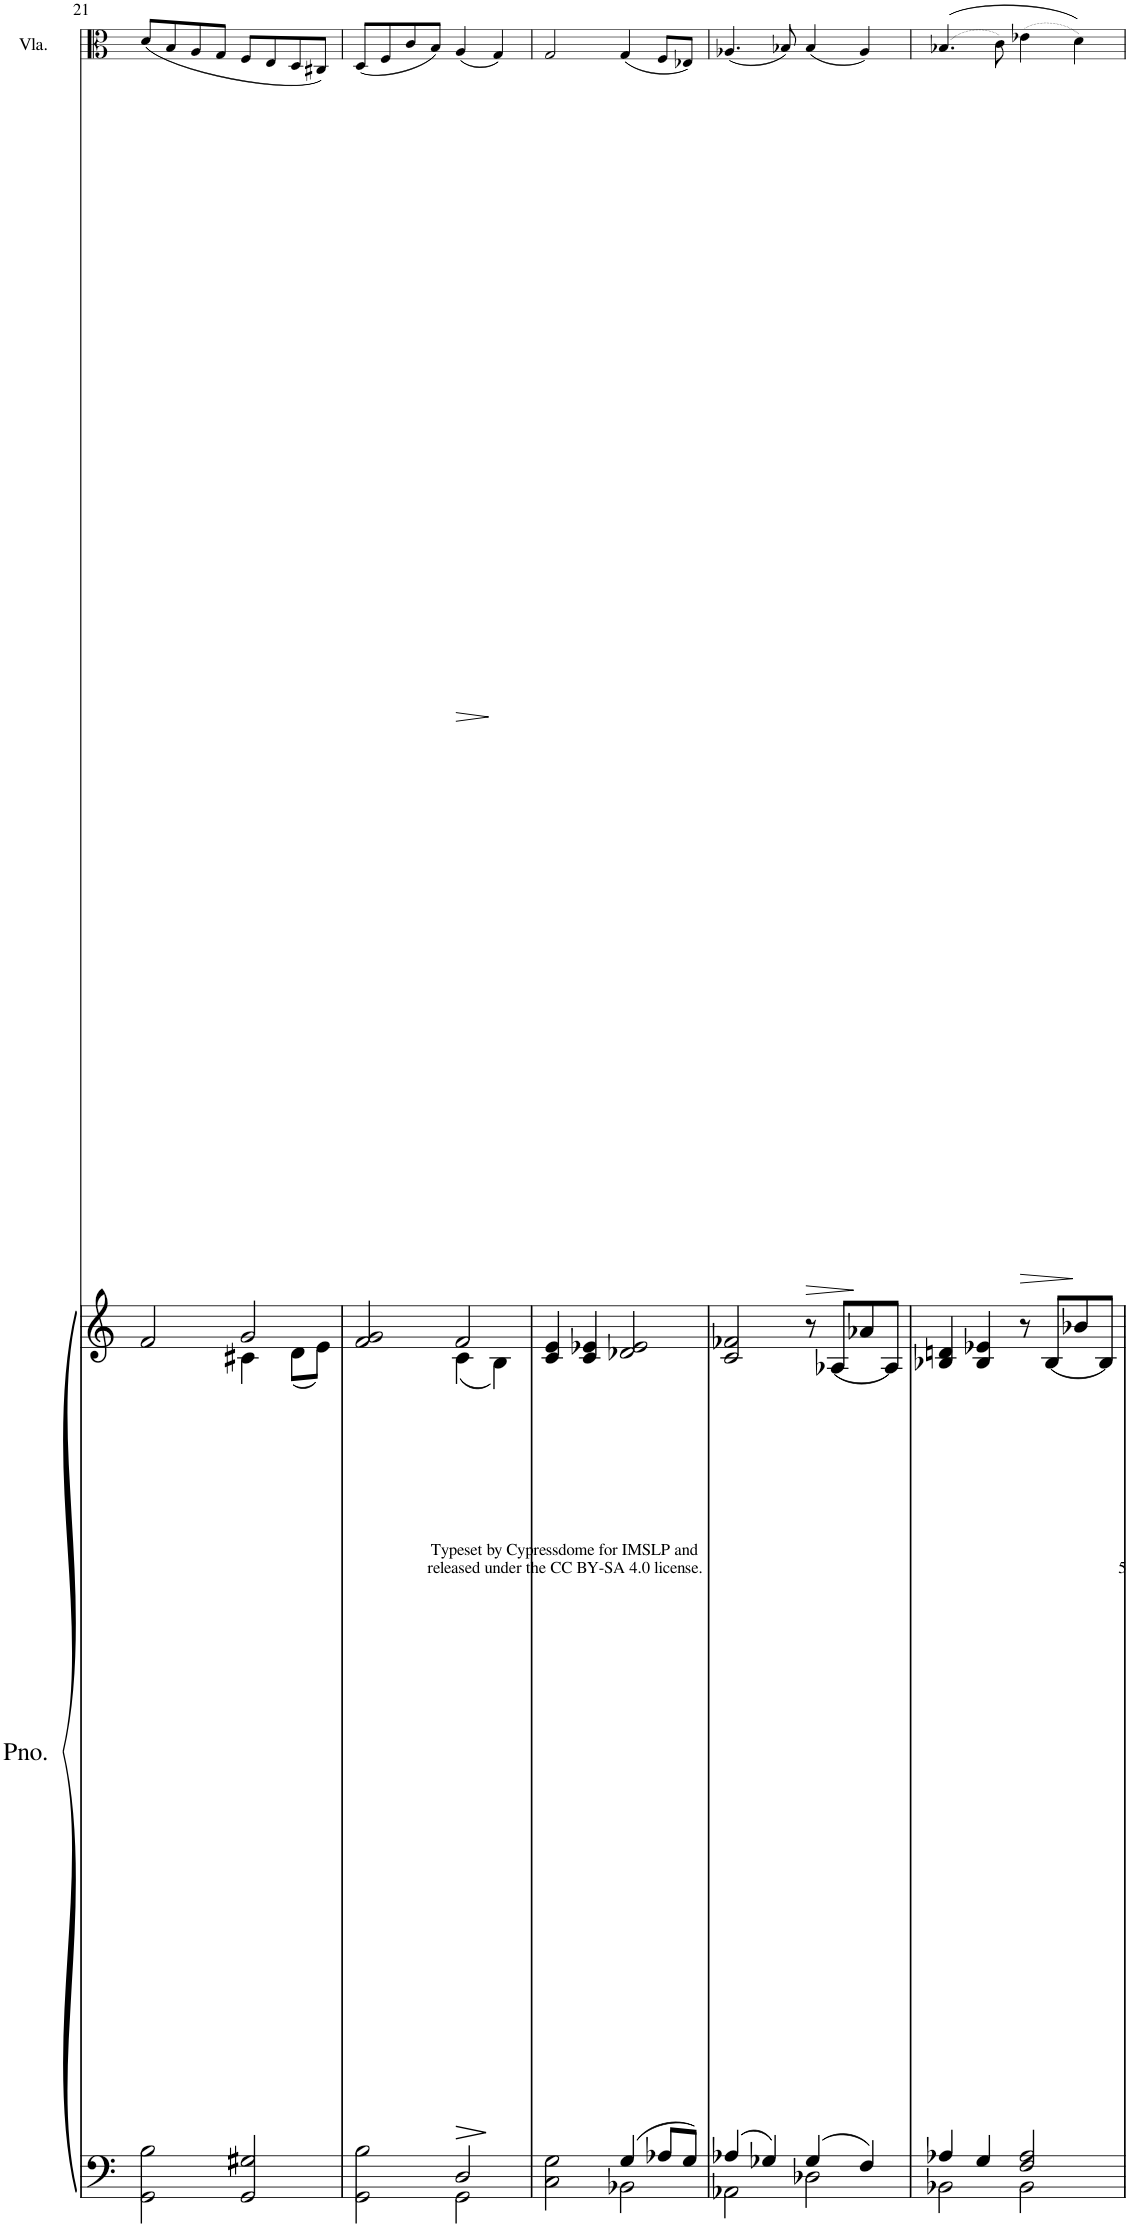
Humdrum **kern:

**kern	**kern	**dynam	**kern	**dynam
*part2	*part2	*part2	*part1	*part1
*staff3	*staff2	*staff2/3	*staff1	*staff1
*I"Piano	*	*	*I"Viola	*
*I'Pno.	*	*	*I'Vla.	*
!!LO:PB:g=z
*clefF4	*clefG2	*	*clefC3	*
*k[]	*k[]	*	*k[]	*
*M4/4	*M4/4	*	*M4/4	*
=21	=21	=21	=21	=21
*	*^	*	*	*
2GG\ 2B\	2f/	2ryy	.	(8d/L	.
.	.	.	.	8B/	.
.	.	.	.	8A/	.
.	.	.	.	8G/J	.
2GG/ 2G#X/	2g/	4c#X\	.	8F/L	.
.	.	.	.	8E/	.
.	.	(8d\L	.	8D/	.
.	.	8e\J)	.	8C#X/J)	.
=22	=22	=22	=22	=22	=22
*^	*	*	*	*	*
2GG\ 2B\	2ryy	2f/ 2g/	2ryy	.	(8D/L	.
.	.	.	.	.	8F/	.
.	.	.	.	.	8c/	.
.	.	.	.	.	8B/J)	.
!	!	!	!	!LO:HP:b	!	!LO:HP:b
2D/	2GG\	2f/	(4c\	>	(4A/	>
.	.	.	4B\)	]	4G/)	]
*	*	*v	*v	*	*	*
=23	=23	=23	=23	=23	=23
2C\ 2G\	2ryy	4c/ 4e/	.	2G/	.
.	.	4c/ 4e-X/	.	.	.
4G/	2BB-X\	2d-X/ 2e-/	.	(4G/	.
8A-X/L	.	.	.	8F/L	.
8G/J	.	.	.	8E-X/J)	.
=24	=24	=24	=24	=24	=24
4A-X/	2AA-X\	2c/ 2f-X/	.	(4.A-X/	.
4G-X/	.	.	.	.	.
.	.	.	.	8B-X/)	.
!	!	!	!	!	!LO:HP:b
4G-/	2D-X\	8r	.	(4B-/	>
.	.	(8A-X/L	.	.	.
4F/	.	8a-X/	.	4A-/)	]
.	.	8A-/J)	.	.	.
=25	=25	=25	=25	=25	=25
4A-X/	2BB-X\	4B-X/ 4dn/	.	((4.B-X/	.
4G/	.	4B-/ 4e-X/	.	.	.
.	.	.	.	8c\)	.
!	!	!	!	!	!LO:HP:b
2F/ 2A-/	2BB-\	8r	.	(4e-X\	>
.	.	(8B-/L	.	.	.
.	.	8b-X/	.	4d\))	]
.	.	8B-/J)	.	.	.
*v	*v	*	*	*	*
=	=	=	=	=
*-	*-	*-	*-	*-
